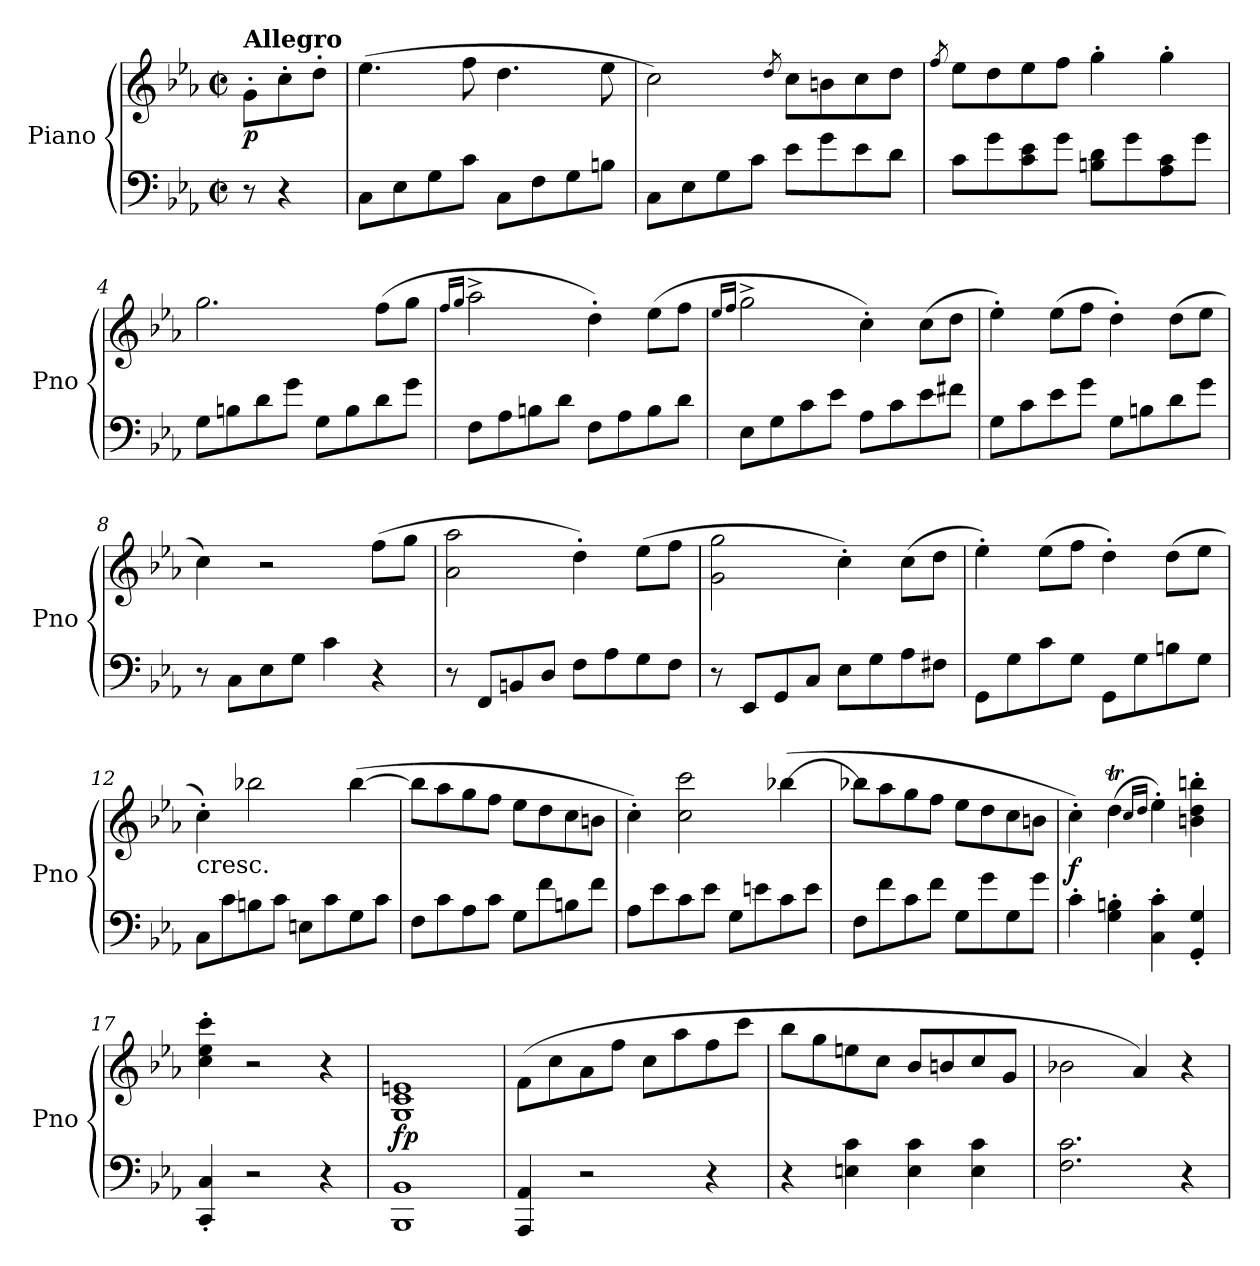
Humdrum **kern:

**kern	**kern	**dynam
*part1	*part1	*part1
*staff2	*staff1	*staff1/2
*I"Piano	*	*
*I'Pno	*	*
*clefF4	*clefG2	*
*k[b-e-a-]	*k[b-e-a-]	*
*M2/2	*M2/2	*
*met(c|)	*met(c|)	*
=	=	=
!	!LO:TX:a:B:t=Allegro	!
!	!	!LO:DY:b
8r	8g'\L	p
4r	8cc'\	.
.	8dd'\J	.
=1	=1	=1
8C\L	(>4.ee-\	.
8E-\	.	.
8G\	.	.
8c\J	8ff\	.
8C\L	4.dd\	.
8F\	.	.
8G\	.	.
8Bn\J	8ee-\	.
=2	=2	=2
8C\L	2cc\)	.
8E-\	.	.
8G\	.	.
8c\J	.	.
.	8qdd/	.
8e-\L	8cc\L	.
8g\	8bn\	.
8e-\	8cc\	.
8d\J	8dd\J	.
=3	=3	=3
.	8qff/	.
8c\L	8ee-\L	.
8g\	8dd\	.
8c\ 8e-\	8ee-\	.
8g\J	8ff\J	.
8Bn\ 8d\L	4gg'\	.
8g\	.	.
8A-\ 8c\	4gg'\	.
8g\J	.	.
=4	=4	=4
8G\L	2.gg\	.
8Bn\	.	.
8d\	.	.
8g\J	.	.
8G\L	.	.
8B\	.	.
8d\	(>8ff\L	.
8g\J	8gg\J	.
!!LO:LB:g=z
=5	=5	=5
.	16qff/LL	.
.	16qgg/JJ	.
8F\L	2aa-^\	.
8A-\	.	.
8Bn\	.	.
8d\J	.	.
8F\L	4dd'\)	.
8A-\	.	.
8B\	(>8ee-\L	.
8d\J	8ff\J	.
=6	=6	=6
.	16qee-/LL	.
.	16qff/JJ	.
8E-\L	2gg^\	.
8G\	.	.
8c\	.	.
8e-\J	.	.
8A-\L	4cc'\)	.
8c\	.	.
8e-\	(>8cc\L	.
8f#X\J	8dd\J	.
=7	=7	=7
8G\L	4ee-'\)	.
8c\	.	.
8e-\	(>8ee-\L	.
8g\J	8ff\J	.
8G\L	4dd'\)	.
8Bn\	.	.
8d\	(>8dd\L	.
8g\J	8ee-\J	.
=8	=8	=8
8r	4cc\)	.
8C\L	.	.
8E-\	2r	.
8G\J	.	.
4c\	.	.
4r	(>8ff\L	.
.	8gg\J	.
!!LO:LB:g=z
=9	=9	=9
8r	2a-\ 2aa-\	.
8FF/L	.	.
8BBn/	.	.
8D/J	.	.
8F\L	4dd'\)	.
8A-\	.	.
8G\	(>8ee-\L	.
8F\J	8ff\J	.
=10	=10	=10
8r	2g\ 2gg\	.
8EE-/L	.	.
8GG/	.	.
8C/J	.	.
8E-\L	4cc'\)	.
8G\	.	.
8A-\	(>8cc\L	.
8F#X\J	8dd\J	.
=11	=11	=11
8GG\L	4ee-'\)	.
8G\	.	.
8c\	(>8ee-\L	.
8G\J	8ff\J	.
8GG\L	4dd'\)	.
8G\	.	.
8Bn\	(>8dd\L	.
8G\J	8ee-\J	.
=12	=12	=12
!	!LO:TX:b:t=cresc.	!
8C\L	4cc'\)	.
8c\	.	.
8Bn\	2bb-X\	.
8c\J	.	.
8En\L	.	.
8c\	.	.
8G\	(>[4bb-\	.
8c\J	.	.
!!LO:LB:g=z
=13	=13	=13
8F\L	8bb-\L]	.
8c\	8aa-\	.
8A-\	8gg\	.
8c\J	8ff\J	.
8G\L	8ee-\L	.
8f\	8dd\	.
8Bn\	8cc\	.
8f\J	8bn\J	.
=14	=14	=14
8A-\L	4cc'\)	.
8e-\	.	.
8c\	2cc\ 2ccc\	.
8e-\J	.	.
8G\L	.	.
8en\	.	.
8c\	(>[4bb-X\	.
8e\J	.	.
=15	=15	=15
8F\L	8bb-X\L]	.
8f\	8aa-\	.
8c\	8gg\	.
8f\J	8ff\J	.
8G\L	8ee-\L	.
8g\	8dd\	.
8G\	8cc\	.
8g\J	8bn\J	.
=16	=16	=16
!	!	!LO:DY:b
4c'\	4cc'\)	f
4G\' 4Bn\'	(>4ddt\	.
.	16qcc/LL	.
.	16qdd/JJ	.
4C\' 4c\'	4ee-'\)	.
4GG/' 4G/'	4bn\' 4dd\' 4bbn\'	.
=17	=17	=17
4CC/' 4C/'	4cc\' 4ee-\' 4ccc\'	.
2r	2r	.
4r	4r	.
=18	=18	=18
!	!	!LO:DY:b
1BBB- 1BB-	1G 1c 1en	fp
!!LO:LB:g=z
=19	=19	=19
4AAA-/ 4AA-/	(>8f\L	.
.	8cc\	.
2r	8a-\	.
.	8ff\J	.
.	8cc\L	.
.	8aa-\	.
4r	8ff\	.
.	8ccc\J	.
=20	=20	=20
4r	8bb-\L	.
.	8gg\	.
4En\ 4c\	8een\	.
.	8cc\J	.
4E\ 4c\	8b-/L	.
.	8bn/	.
4E\ 4c\	8cc/	.
.	8g/J	.
=21	=21	=21
2.F\ 2.c\	2b-X\	.
.	4a-/)	.
4r	4r	.
=	=	=
*-	*-	*-
